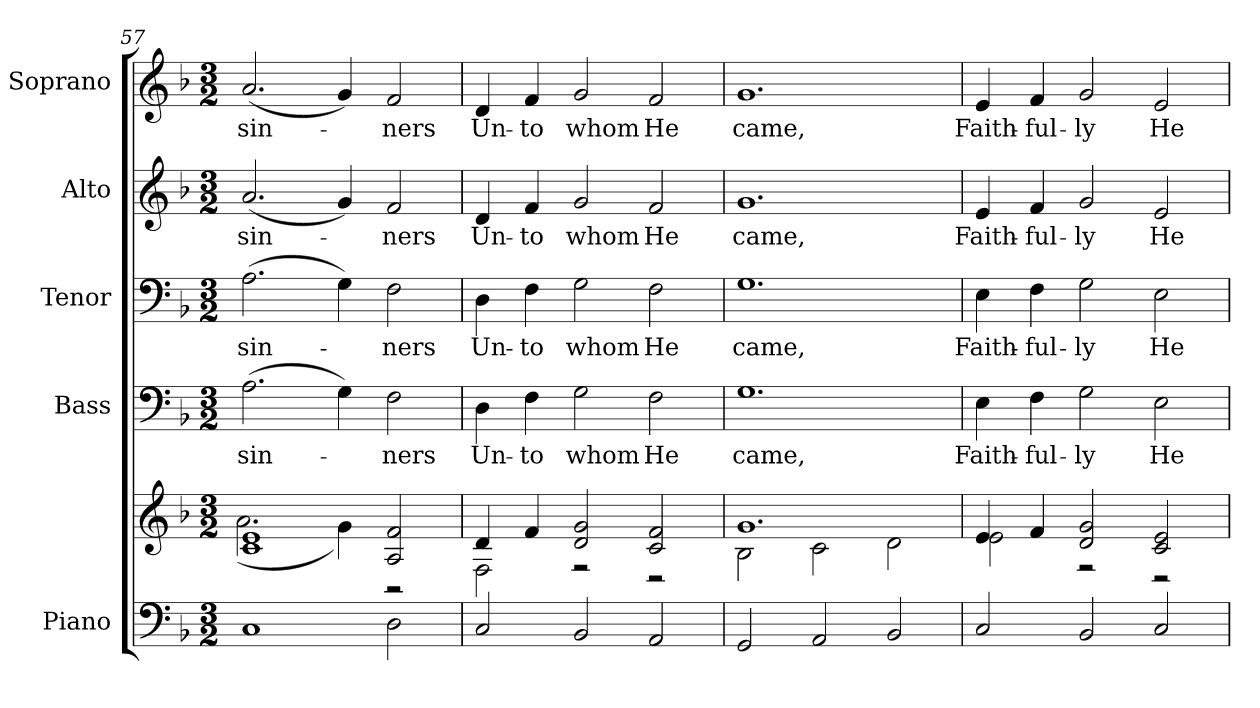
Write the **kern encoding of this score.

**kern	**kern	**kern	**text	**kern	**text	**kern	**text	**kern	**text
*part5	*part5	*part4	*part4	*part3	*part3	*part2	*part2	*part1	*part1
*staff6	*staff5	*staff4	*staff4	*staff3	*staff3	*staff2	*staff2	*staff1	*staff1
*I"Piano	*	*I"Bass	*	*I"Tenor	*	*I"Alto	*	*I"Soprano	*
*I'Pno.	*	*I'B.	*	*I'T.	*	*I'A.	*	*I'S.	*
*clefF4	*clefG2	*clefF4	*	*clefF4	*	*clefG2	*	*clefG2	*
*k[b-]	*k[b-]	*k[b-]	*	*k[b-]	*	*k[b-]	*	*k[b-]	*
*F:	*F:	*F:	*	*F:	*	*F:	*	*F:	*
*M3/2	*M3/2	*M3/2	*	*M3/2	*	*M3/2	*	*M3/2	*
=57	=57	=57	=57	=57	=57	=57	=57	=57	=57
*	*^	*	*	*	*	*	*	*	*
!	!	!	!	!LO:LY:b:color=#000000	!	!	!	!	!	!
!	!	!	!	!	!	!LO:LY:b:color=#000000	!	!	!	!
!	!	!	!	!	!	!	!	!LO:LY:b:color=#000000	!	!
!	!	!	!	!	!	!	!	!	!	!LO:LY:b:color=#000000
1Ci	1ci 1ei	(2.ai\	(2.Ai\	sin-	(2.Ai\	sin-	(2.ai/	sin-	(2.ai/	sin-
.	.	4gi\)	4Gi\)	.	4Gi\)	.	4gi/)	.	4gi/)	.
!	!	!	!	!LO:LY:b:color=#000000	!	!	!	!	!	!
!	!	!	!	!	!	!LO:LY:b:color=#000000	!	!	!	!
!	!	!	!	!	!	!	!	!LO:LY:b:color=#000000	!	!
!	!	!	!	!	!	!	!	!	!	!LO:LY:b:color=#000000
2Di\	2Ai/ 2fi	2r	2Fi\	-ners	2Fi\	-ners	2fi/	-ners	2fi/	-ners
=58	=58	=58	=58	=58	=58	=58	=58	=58	=58	=58
!	!	!	!	!LO:LY:b:color=#000000	!	!	!	!	!	!
!	!	!	!	!	!	!LO:LY:b:color=#000000	!	!	!	!
!	!	!	!	!	!	!	!	!LO:LY:b:color=#000000	!	!
!	!	!	!	!	!	!	!	!	!	!LO:LY:b:color=#000000
2Ci/	4di/	2Fi\	4Di\	Un-	4Di\	Un-	4di/	Un-	4di/	Un-
!	!	!	!	!LO:LY:b:color=#000000	!	!	!	!	!	!
!	!	!	!	!	!	!LO:LY:b:color=#000000	!	!	!	!
!	!	!	!	!	!	!	!	!LO:LY:b:color=#000000	!	!
!	!	!	!	!	!	!	!	!	!	!LO:LY:b:color=#000000
.	4fi/	.	4Fi\	-to	4Fi\	-to	4fi/	-to	4fi/	-to
!	!	!	!	!LO:LY:b:color=#000000	!	!	!	!	!	!
!	!	!	!	!	!	!LO:LY:b:color=#000000	!	!	!	!
!	!	!	!	!	!	!	!	!LO:LY:b:color=#000000	!	!
!	!	!	!	!	!	!	!	!	!	!LO:LY:b:color=#000000
2BB-i/	2di/ 2gi	2r	2Gi\	whom	2Gi\	whom	2gi/	whom	2gi/	whom
!	!	!	!	!LO:LY:b:color=#000000	!	!	!	!	!	!
!	!	!	!	!	!	!LO:LY:b:color=#000000	!	!	!	!
!	!	!	!	!	!	!	!	!LO:LY:b:color=#000000	!	!
!	!	!	!	!	!	!	!	!	!	!LO:LY:b:color=#000000
2AAi/	2ci/ 2fi	2r	2Fi\	He	2Fi\	He	2fi/	He	2fi/	He
!!LO:PB:g=z
=59	=59	=59	=59	=59	=59	=59	=59	=59	=59	=59
!	!	!	!	!LO:LY:b:color=#000000	!	!	!	!	!	!
!	!	!	!	!	!	!LO:LY:b:color=#000000	!	!	!	!
!	!	!	!	!	!	!	!	!LO:LY:b:color=#000000	!	!
!	!	!	!	!	!	!	!	!	!	!LO:LY:b:color=#000000
2GGi/	1.gi	2B-i\	1.Gi	came,	1.Gi	came,	1.gi	came,	1.gi	came,
2AAi/	.	2ci\	.	.	.	.	.	.	.	.
2BB-i/	.	2di\	.	.	.	.	.	.	.	.
=60	=60	=60	=60	=60	=60	=60	=60	=60	=60	=60
!	!	!	!	!LO:LY:b:color=#000000	!	!	!	!	!	!
!	!	!	!	!	!	!LO:LY:b:color=#000000	!	!	!	!
!	!	!	!	!	!	!	!	!LO:LY:b:color=#000000	!	!
!	!	!	!	!	!	!	!	!	!	!LO:LY:b:color=#000000
2Ci/	4ei/	2ei\	4Ei\	Faith-	4Ei\	Faith-	4ei/	Faith-	4ei/	Faith-
!	!	!	!	!LO:LY:b:color=#000000	!	!	!	!	!	!
!	!	!	!	!	!	!LO:LY:b:color=#000000	!	!	!	!
!	!	!	!	!	!	!	!	!LO:LY:b:color=#000000	!	!
!	!	!	!	!	!	!	!	!	!	!LO:LY:b:color=#000000
.	4fi/	.	4Fi\	-ful-	4Fi\	-ful-	4fi/	-ful-	4fi/	-ful-
!	!	!	!	!LO:LY:b:color=#000000	!	!	!	!	!	!
!	!	!	!	!	!	!LO:LY:b:color=#000000	!	!	!	!
!	!	!	!	!	!	!	!	!LO:LY:b:color=#000000	!	!
!	!	!	!	!	!	!	!	!	!	!LO:LY:b:color=#000000
2BB-i/	2di/ 2gi	2r	2Gi\	-ly	2Gi\	-ly	2gi/	-ly	2gi/	-ly
!	!	!	!	!LO:LY:b:color=#000000	!	!	!	!	!	!
!	!	!	!	!	!	!LO:LY:b:color=#000000	!	!	!	!
!	!	!	!	!	!	!	!	!LO:LY:b:color=#000000	!	!
!	!	!	!	!	!	!	!	!	!	!LO:LY:b:color=#000000
2Ci/	2ci/ 2ei	2r	2Ei\	He	2Ei\	He	2ei/	He	2ei/	He
*	*v	*v	*	*	*	*	*	*	*	*
=	=	=	=	=	=	=	=	=	=
*-	*-	*-	*-	*-	*-	*-	*-	*-	*-
